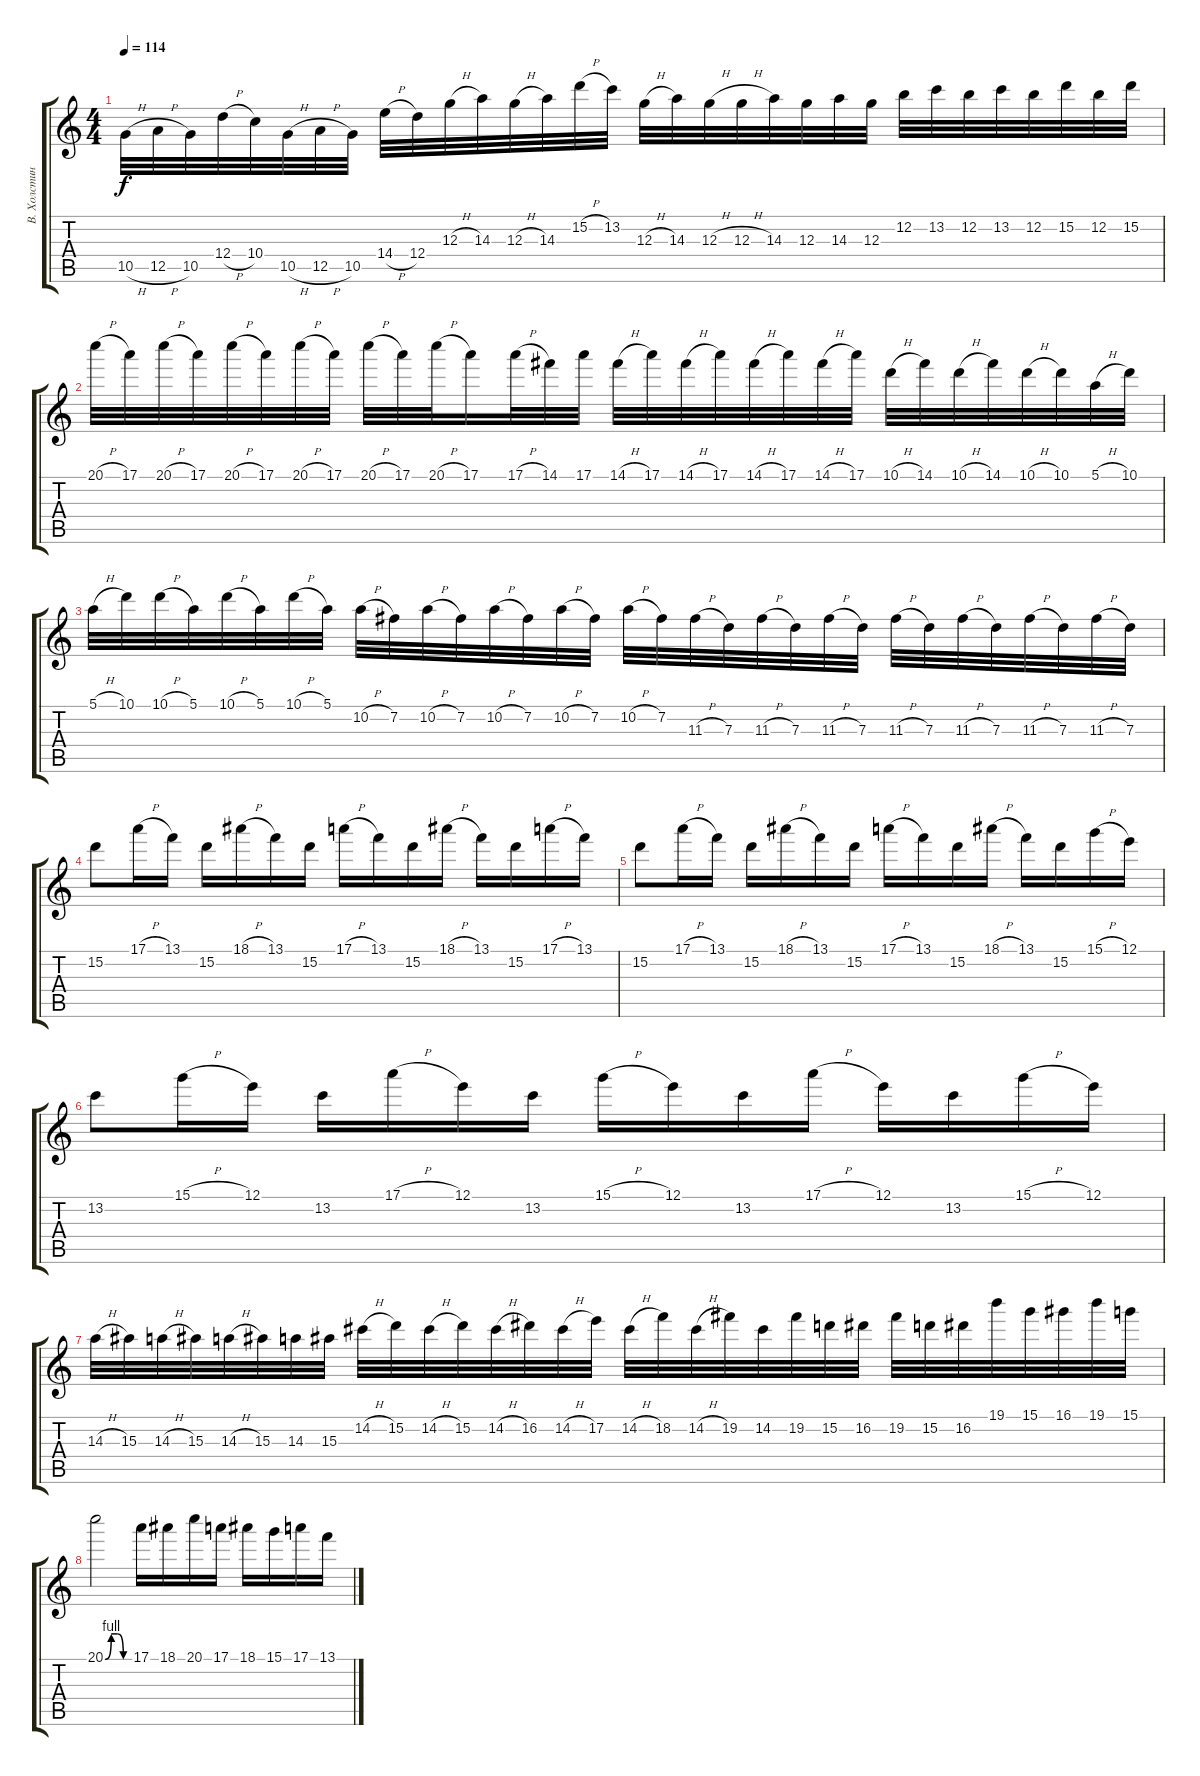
\track ("В. Холстинин" "В. Холстин") {instrument overdrivenguitar}
\staff {score tabs}
\tuning (E4 B3 G3 D3 A2 E2) {hide}
\ts (4 4)
\tempo 114
\clef g2
\ks c
10.5{h}.32{dy f} 12.5{h}.32 10.5.32 12.4{h}.32 10.4.32 10.5{h}.32 12.5{h}.32 10.5.32 14.4{h}.32 12.4.32 12.3{h}.32 14.3.32 12.3{h}.32 14.3.32 15.2{h}.32 13.2.32 12.3{h}.32 14.3.32 12.3{h}.32 12.3{h}.32 14.3.32 12.3.32 14.3.32 12.3.32 12.2.32 13.2.32 12.2.32 13.2.32 12.2.32 15.2.32 12.2.32 15.2.32 |
20.1{h}.32 17.1.32 20.1{h}.32 17.1.32 20.1{h}.32 17.1.32 20.1{h}.32 17.1.32 20.1{h}.32 17.1.32 20.1{h}.32 17.1.16 17.1{h}.32 14.1.32 17.1.32 14.1{h}.32 17.1.32 14.1{h}.32 17.1.32 14.1{h}.32 17.1.32 14.1{h}.32 17.1.32 10.1{h}.32 14.1.32 10.1{h}.32 14.1.32 10.1{h}.32 10.1.32 5.1{h}.32 10.1.32 |
5.1{h}.32 10.1.32 10.1{h}.32 5.1.32 10.1{h}.32 5.1.32 10.1{h}.32 5.1.32 10.2{h}.32 7.2.32 10.2{h}.32 7.2.32 10.2{h}.32 7.2.32 10.2{h}.32 7.2.32 10.2{h}.32 7.2.32 11.3{h}.32 7.3.32 11.3{h}.32 7.3.32 11.3{h}.32 7.3.32 11.3{h}.32 7.3.32 11.3{h}.32 7.3.32 11.3{h}.32 7.3.32 11.3{h}.32 7.3.32 |
15.2.8 17.1{h}.16 13.1.16 15.2.16 18.1{h}.16 13.1.16 15.2.16 17.1{h}.16 13.1.16 15.2.16 18.1{h}.16 13.1.16 15.2.16 17.1{h}.16 13.1.16 |
15.2.8 17.1{h}.16 13.1.16 15.2.16 18.1{h}.16 13.1.16 15.2.16 17.1{h}.16 13.1.16 15.2.16 18.1{h}.16 13.1.16 15.2.16 15.1{h}.16 12.1.16 |
13.2.8 15.1{h}.16 12.1.16 13.2.16 17.1{h}.16 12.1.16 13.2.16 15.1{h}.16 12.1.16 13.2.16 17.1{h}.16 12.1.16 13.2.16 15.1{h}.16 12.1.16 |
14.3{h}.32 15.3.32 14.3{h}.32 15.3.32 14.3{h}.32 15.3.32 14.3.32 15.3.32 14.2{h}.32 15.2.32 14.2{h}.32 15.2.32 14.2{h}.32 16.2.32 14.2{h}.32 17.2.32 14.2{h}.32 18.2.32 14.2{h}.32 19.2.32 14.2.32 19.2.32 15.2.32 16.2.32 19.2.32 15.2.32 16.2.32 19.1.32 15.1.32 16.1.32 19.1.32 15.1.32 |
20.1{be (custom 0 0 15 4 30 4 45 0 60 0)}.2 17.1.16 18.1.16 20.1.16 17.1.16 18.1.16 15.1.16 17.1.16 13.1.16
